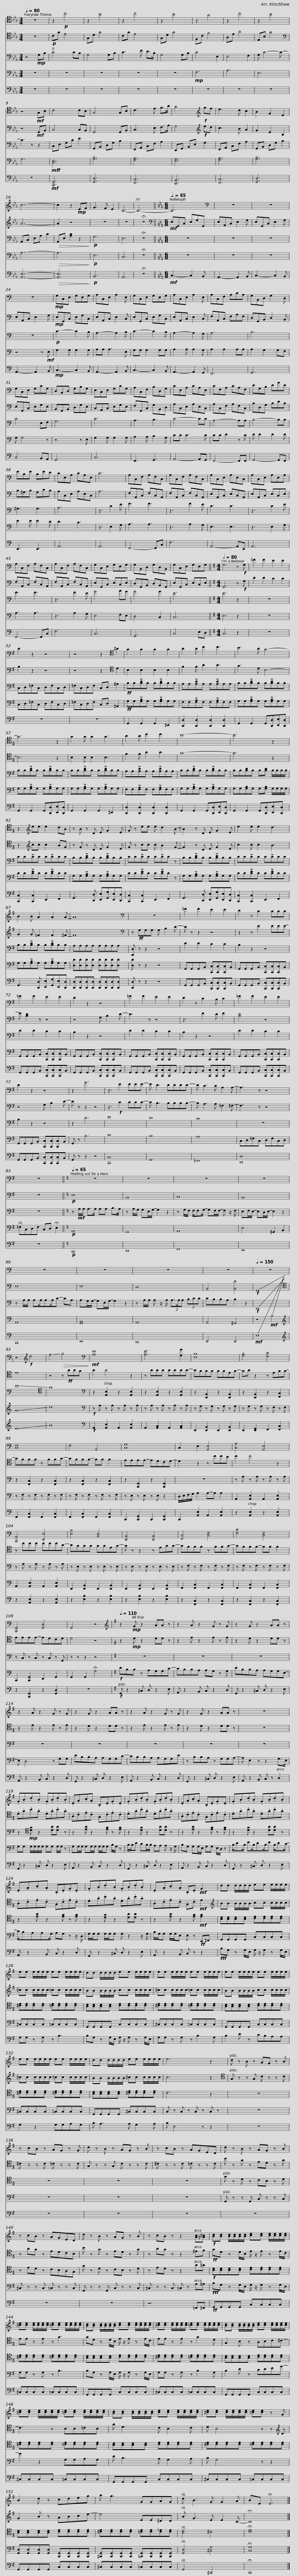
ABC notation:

X:1
%%score 1 2 3 4 5
L:1/8
Q:1/4=80
M:3/4
I:linebreak $
K:Eb
V:1 tenor
V:2 tenor
V:3 bass
V:4 bass
V:5 bass
V:1
 z6 | z2!p! c4 | z2 B4 | z2 c4 | z2 B4 | %5
 z2 A4 | z2 c4 | z2 B4 |$ z4!mf! G,B, | C4 CB, | %10
 G,4 G,B, | C3 E F>A | G4[K:treble]!f! gf | e3 d c2 | B2 G2 E2 | %15
 c6- |$ c2 z2!mp! EF | G3 F E2 | C6- | !fermata!C6- || %20
[K:C][M:6/8][Q:3/8=65] C6 |[K:bass] z6 | z6 | z6 |$!mp! G,C,E, G,E,G, | %25
 A,C,E, A,2 E, | G,C,E, G,E,G, | A,C,E, A,2 E, | A,C,F, A,CA, | G,B,,D, G,2 D, | %30
 G,C,E, G,CG, |$ D,B,,D, G,B,G, | E,C,E, G,CG, | A,C,F, B,D,G, | CE,A, CA,E, | %35
 CF,A, CA,F, | DG,B, DGD |$ EB,E B,ED | CE,A, CA,E, | C6 | %40
 A,C,F, A,F,C, | A,C,F, A,F,C, | A,C,E, A,E,C, | A,C,E, A,E,A, |$ A,C,F, A,F,C, | %45
 A,C,F, A,F,C, | G,C,E, G,E,G, | G,B,,D, G,D,B,, | G,C,E, G,E,G, ||[K:G][M:4/4][Q:1/2=80] G,6 z!f! G, | %50
 =F2 F2 E2 E2 |$ D2 z2 z4 | z4 z2[K:tenor] ^A2 | G2 G2 G2 G2 | A2 A c2 c3 | %55
 B3 A G4- |$ G6 z2 | G2 G G2 G3 | A2 A c2 c3 | B8- |$ %60
 B6 z2 | z2[K:treble] ee e2 dB | z B z D E G2 E | G z ee e d2 B- |$ B2 z D E G2 E | %65
 e2 e e2 d3 | B2 B A2 A2 A- | A8 |$[K:bass] z8 | =F2 F2 E2 E2 | %70
 D2 z C2 CCC | =F2 F2 E2 E2 | D2 z2 z4 |$ =F2 F2 E2 E2 | D2 z C2 B, C2 | %75
 =F2 F2 E2 E2 | D2 z2 z4 | z2 G6 |$ z3 E2 EEE- | E D3 DDDD- | %80
 D C3 C A,2 A,- | A,3 z z4 | z8 ||$[K:C][Q:1/4=65] z8 | z8 | %85
 z8 | z8 |$ z8 |[K:C] z8 | z8 | %90
 z8 |[Q:1/4=150] z8 |$ z4[K:treble]!f! d4 | !-(!f4!>(! !-)!g4!>)! |[K:bass]!mf! [A,E]8 | %95
 [A,E]6 [G,G]2 | [E,B,]8 |$ [G,B,]4 [F,C]4 | [C,F,]8 | F,4 A,,4 | %100
 [C,G,]8 | C,2 E,2 [A,,E,]4 |$ [C,A,]4 [A,,E,]4 | [C,,A,,]4 [E,,E,]4 | [E,B,]4 [B,,E,]4 | %105
 [E,,B,,]4 [E,,B,,]4 | [F,,C,]4 [C,F,]4 |$ [F,C]4 [C,F,]4 | [C,,G,,]4 [G,,D,]4 | G,,4 z4 | %110
[K:G][K:treble][Q:1/4=110] z2!mp! G z2 AA z | z2 A z2 G z G |$ z2 G z2 AA z | z2 A z2 G z G | z2 G z2 AA z | %115
 z2 A z2 G z G |$ z2 G z2 AA z | z8 | .G.B.d.B .G.B.d.B | .E.A.c.A .C.E.G.E |$ %120
 .G.B.d.B .G.B.d.B | .E.A.c.A .C.E.G.E | .G.B.d.B .G.B.d.B |$ .E.A.c.A .C.E.G.E | .G.B.d.B .G.B.d.B | %125
 .E.A.c.A .C.E!mf! G2 |$ dd d/d/d/d/ ee e/e/e/e/ | ee e/e/e/e/ ee e/e/e/e/ | dd d/d/d/d/ ee e/e/e/e/ |$ ee e/e/e/e/ ee e/e/e/e/ | %130
 ee e/e/e/e/ ee e/e/e/e/ | ee e/e/e/e/ ee e/e/e/e/ |$ dd d/d/d/d/ ee e/e/e/e/ | e6 z2 | d z B z AG z B | %135
 z cB z AG z G |$ d z B z AG z B | z cB z AGED | d z B z AG z B | z cB z AGED |$ %140
 d z B z AG z B | z cB z z2 [Ac][^A^c] |!f! [Bd][Bd] [Bd]/[Bd]/[Bd]/[Bd]/ [ce][ce] [ce]/[ce]/[ce]/[ce]/ |$ [^ce][ce] [ce]/[ce]/[ce]/[ce]/ [=ce][ce] [ce]/[ce]/[ce]/[ce]/ | [Bd][Bd] [Bd]/[Bd]/[Bd]/[Bd]/ [ce][ce] [ce]/[ce]/[ce]/[ce]/ | %145
 [^ce][ce] [ce]/[ce]/[ce]/[ce]/ [=ce][ce] [ce]/[ce]/[ce]/[ce]/ |$ [Bd][Bd] [Bd]/[Bd]/[Bd]/[Bd]/ [ce][ce] [ce]/[ce]/[ce]/[ce]/ | [^ce][ce] [ce]/[ce]/[ce]/[ce]/ [=ce][ce] [ce]/[ce]/[ce]/[ce]/ | [Bd][Bd] [Bd]/[Bd]/[Bd]/[Bd]/ [ce][ce] [ce]/[ce]/[ce]/[ce]/ |$ [^ce][ce] [ce]/[ce]/[ce]/[ce]/ [=ce][ce] z G | %150
 B2 d z cdeg | a g3 GGAG | d B3 G G2 A |$ BE !fermata!E6 |] %154
V:2
 z6 |!p! CG E4 | G,D G4 | CG E4 | G,D G4 | %5
 F,C F4 | A,E A4 | E,B, G4 |$[K:bass] z4!mf! G,,B,, | C,4 C,B,, | %10
 G,,4 G,,B,, | C,3 E, F,>A, | G,4[K:treble]!f! ed | c3 B A2 | G2 E2 B,2 | %15
 A6- |$ A2 z4 | z6 | z6 | !fermata!z6 || %20
[K:C][M:6/8][K:bass]!mf! E,G,,C, E,G,G,, | E,A,,C, E,2 G, | E,G,,C, E,2 G, | E,A,,C, E,2 G, |$!mp! E,G,,C, E,G,C, | %25
 E,A,,C, E,2 C, | E,G,,C, E,G,C, | E,A,,C, E,2 C, | F,A,,C, F,A,F, | D,G,,B,, D,2 B,, | %30
 E,G,,C, E,G,E, |$ B,,G,,B,, D,G,E, | C,A,,C, E,G,E, | F,G,,C, G,B,,D, | A,C,E, A,E,C, | %35
 A,C,F, A,F,C, | B,D,G, B,DB, |$ B,^G,B, G,CB, | A,C,E, A,E,C, | A,6 | %40
 F,A,,C, F,C,A,, | F,A,,C, F,C,A,, | E,A,,C, E,C,A,, | E,A,,C, E,C,E, |$ F,A,,C, F,C,A,, | %45
 F,A,,C, F,C,A,, | E,G,,C, E,C,E, | D,G,,B,, D,B,,G,, | E,G,,C, E,C,E, ||[K:G][M:4/4] G,,6 z!f! G, | %50
 D2 D2 C2 C2 |$ B,2 z2 z4 | z4 z2[K:tenor] D2 | B,2 B,2 B,2 B,2 | F2 F A2 A3 | %55
 G3 D B,4- |$ B,6 z2 | B,2 B, B,2 B,3 | F2 F A2 A3 | G8- |$ %60
 G6 z2 | z2[K:treble] cc c2 BG | z G z D E G2 E | G z cc c B2 G- |$ G2 z D E G2 E | %65
 c2 c c2 B3 | G2 G =F2 F2 ^F- | F8 |$[K:bass] z!ff! G,G,G, G, B,2 D- | D z z2 z4 | %70
 z2 z E2 EEE- | E [B,D]2 z z4 | z4 G, B,2 D- |$ D3 z z4 | z3 E2 D E2 | %75
 [B,D]4 z4 | z4 G, B,2 D- | D z z2 z4 |$ z3!f! C2 CCC- | C B,3 B,B,B,B,- | %80
 B, A,3 A, =F,2 ^F,- | F,3 z z4 | z8 ||$[K:C]!p! E,8 | B,,8 | %85
 C,8 | B,,8 |$ E,8 |[K:C] E,8 | D,8 | %90
 B,,4 [B,,D]4 |!f! !-(!G,,8 |$[K:tenor] !-)!E8 | z4 z!ff! AAG | A2 A4 z2 | %95
 z AAA AAAA- | AGGG GGEG- |$ GA z2 z EGG- | GFFF z FFG- | GFFF- FF F2 | %100
 EEEE- EDCD- | D2 z2 z ccB |$ c2 c4 z2 | z ccc cccA- | AGGG GGEG- | %105
 G z z2 z EGG- | GFFF z FFG- |$ GFFF- FF F2 | EEEE- EDCD | D4 z4 | %110
[K:G] z2!mp! D z2 DD z | z2 E z2 E z E |$ z2 D z2 DD z | z2 E z2 E z E | z2 D z2 DD z | %115
 z2 E z2 E z E |$ z2 D z2 DD z | z8 | .D.G.B.G .D.G.B.G | .A,.C.E.C .G,.C.E.C |$ %120
 .D.G.B.G .D.G.B.G | .A,.C.E.C .G,.C.E.C | .D.G.B.G .D.G.B.G |$ .A,.C.E.C .G,.C.E.C | .D.G.B.G .D.G.B.G | %125
 .A,.C.E.C .G,.C!mf! E2 |$[K:treble] BB B/B/B/B/ cc c/c/c/c/ | ^cc c/c/c/c/ =cc c/c/c/c/ | BB B/B/B/B/ cc c/c/c/c/ |$ ^cc c/c/c/c/ =cc c/c/c/c/ | %130
 BB B/B/B/B/ cc c/c/c/c/ | ^cc c/c/c/c/ =cc c/c/c/c/ |$ BB B/B/B/B/ ^cc c/c/c/c/ | c6 z2 |[K:tenor] G, z z G, C z z C | %135
 ^C z z C =C z z C |$ G, z z G, C z z C | ^C z z C =C z z C | B z G z ED z G | z AG z EDCB, |$ %140
 B z G z ED z G | z AG z z2 ^EF |!ff! GD z D/B,/ E/ z/ E z E/C/ |$ EE z E z G3 | GD z D/B,/ E/ z/ E z E/C/ | %145
 EE z E z G2 D |$ G,2 B, z A,B,C^C- | C3 z B,B,=CB, | G D3 C B,2 C |$ D B,4 z z[K:treble] D | %150
 G2 B z ABce- | e4 EE^DD | B G3 E E2 C- |$ !fermata!C8 |] %154
V:3
 z4!mp! G,B, | C4 CB, | G,4 G,B, | C3 E D>B, | G,4 G,B, | %5
 C4 E,2 | E,4 F,2 | G, C4- C- |$ C3 z z2 | C,E, G,C E2 | %10
 G,,B,, D,G, B,2 | F,,A,, C,F, A,2 | E,,G,, B,,E, G,2 | F,,A,, C,F, A,2 | G,,B,, D,G, B,2 | %15
 A,,C, E,A, C2 |$!>(! A,,E, [A,C]2 z2!>)! |!p! G,6 | E,6 | !fermata!z6 || %20
[K:C][M:6/8] z6 | z6 | z6 | z6 |$!p! C3- C2 B, | %25
 A,3- A,2 B, | C3- C2 B, | A,3- A,2 G, | A,6 | B,6 | %30
 C4 E,F, |$ G,6 | C6 | A,3 B,3 | C4- CC | %35
 A,4- A,A, | B,4- B,B, |$ ^G,3 G,3 | A,6 | z3 C2 E | %40
 F3 F3 | z3 F2 E | C3 C3 | z3 C2 E |$ F3 F3 | %45
 z3 F2 E | G4 AG | G4 G2 | E6 ||[K:G][M:4/4] E6 z2 | %50
 z8 |$ C,D,=F,C, D,F,C,D, | =F,C,D,F, C,D, ^A,2 |!ff! B,B,!>![B,D]B, B,!>![B,D]B,B, | A,A,!>![A,D]A, A,!>![A,D]A,A, | %55
 B,B,!>![B,D]B, B,!>![B,D]B,B, |$ B,B,!>![B,D]B, B,!>![B,D]B,B, | B,B,!>![B,D]B, B,!>![B,D]B,B, | A,A,!>![A,D]A, A,!>![A,D]A,A, | B,B,!>![B,D]B, B,!>![B,D]B,B, |$ %60
 B,B,[B,D]B, B,[B,D] B,/B,/B,/B,/ | CC!>!CC C!>!CCC | B,B,!>![B,D]B, B,!>![B,D]B,B, | CC!>!CC C!>!CC z |$ B,B,!>![B,D]B, B,!>![B,D]B,B, | %65
 CC!>!CC C!>!CCC | B,B,!>![B,D]B, B,!>![B,D]B,B, | A,A,A,A, A,A,A,A, |$ [D,,D,] z z2 z4 | D2 D2 C2 C2 | %70
 B,2 z2 z4 | D2 D2 C2 C2 | B,2 z2 z4 |$ D2 D2 C2 C2 | B,2 z2 z4 | %75
 D2 D2 C2 C2 | B,2 z2 z4 | z2 D6 |$ E8 | D8 | %80
 C8 | z8 | z8 ||$[K:C] z!mf! A,/A,/ A,>A, A,A, B,>A, | z A,/G,/ G,E,/G,/- G,2 z2 | %85
 z G,/F,/ F,/F,G,/- G,F,/F,/- F, z/ F,/ | E,F,/E,/- E,D,/E,/- E,2 z2 |$ z A,/A,/ A,A,/A,A,/C- CA, |[K:C] A,G,/G,/- G,E,/G,/- G,2 z2 | z A,/A,/ A, z/ A,/ (3A,3/2A,/A, (3B,CC | %90
 CB,B,A, B,2 z2 |!f! !-(!E,,8 |$ !-(!E8 |[K:tenor] !-)!G8 |[K:bass] z2 [A,,E,]2 z2 [A,,E,]2 | %95
 z2 [A,,E,]2 z2 [A,,E,]2 | z2 [E,,B,,]2 z2 [E,,B,,]2 |$ z2 [E,,B,,]2 z2 [F,,C,]2 | z2 [F,,C,]2 z2 [F,,C,]2 | z2 [F,,C,]2 z2 [F,,C,]2 | %100
 z2 [C,,G,,]2 z2 [C,,G,,]2 | z8 |$ z A, z A, z A, z A, | z A, z A, z A, z A, | z E, z E, z E, z E, | %105
 z E, z E, z E, z E, | z F, z F, z F, z F, |$ z F, z F, z F, z F, | z C, z C, z C, z G,, | z z z2 z4 | %110
[K:G] z8 | z8 |$ z8 | z8 | z8 | %115
 z8 |$ z8 | z8 | z2[K:tenor]!mp! [DG] z2 [DA][DA] z | z2 [EA] z2 [EG] z [EG] |$ %120
 z2 [DG] z2 [DA][DA] z | z2 [EA] z2 [EG] z [EG] | z2 [DG] z2 [DA][DA] z |$ z2 [EA] z2 [EG] z [EG] | z2 [DG] z2 [DA][DA] z | %125
 z2 [EA] z2 [EG]!mf! [EG]2 |$ [B,D][B,D][B,D][B,D] [CE][CE][CE][CE] | [^CE][CE][CE][CE] [=CE][CE][CE][CE] | [B,D][B,D][B,D][B,D] [CE][CE][CE][CE] |$ [^CE][CE][CE][CE] [=CE][CE][CE][CE] | %130
 [B,D][B,D][B,D][B,D] [CE][CE][CE][CE] | [^CE][CE][CE][CE] [=CE][CE][CE][CE] |$ [B,D][B,D][B,D][B,D] [^CE][CE][CE][CE] | C6 z2 | z8 | %135
 z8 |$ z8 | z8 | G z D z CB, z D | z ED z CB,A,G, |$ %140
 G z D z CB, z D | z ED z z2 A^A |!f! [B,D][B,D][B,D][B,D] [CE][CE][CE][CE] |$ [^CE][CE][CE][CE] [=CE][CE][CE][CE] | [B,D][B,D][B,D][B,D] [CE][CE][CE][CE] | %145
 [^CE][CE][CE][CE] [=CE][CE][CE][CE] |$ [B,D][B,D][B,D][B,D] [CE][CE][CE][CE] | [^CE][CE][CE][CE] [=CE][CE][CE][CE] | [B,D][B,D][B,D][B,D] [CE][CE][CE][CE] |$ [^CE][CE][CE][CE] [=CE][CE][CE][CE] | %150
 [B,D][B,D][B,D][B,D] [CE][CE][CE][CE] | [^CE][CE][CE][CE] [=CE][CE][C_E][CE] | [B,D]4 ^C4 |$ !fermata![CE]8 |] %154
V:4
 z6 | z6 | z6 | z6 | z6 | %5
!mp! F,6 | A,6 | E,6 |$ G,6 |!mf!!f! [C,E,]6 | %10
 [G,B,]6 | [F,A,]6 | [E,G,]6 | [F,A,]6 | [G,B,]6 | %15
 A,6- |$!>(! A,6!>)! |!p! E,6 | C,6 | !fermata!z6 || %20
[K:C][M:6/8] z6 | z6 | z6 | z4 z!mf! E, |$ G,2 G, G,2 G, | %25
 A,A, A,3 E, | G,G, G,2 G,G, | A,2 A, A,2 G, | A,2 A,2 A,A, | A,2 G,2 G,F, | %30
 G, G,4 z |$ z4 z E, | G,2 G, G,2 G, | A,2 A, B,2 G, | CC C3 C | %35
 CC D2 z C | D D2 D2 D |$ E2 E E2 D | D3 C3 | z3 E,2 G, | %40
 A,3 A,3 | z3 A,2 G, | E,3 E,3 | z3 E,2 G, |$ A,3 A,3 | %45
 z3 A,2 G, | E,4 F,E, | D,4 C,2 | C,6 ||[K:G][M:4/4] E,6 z2 | %50
 z8 |$ C,D,=F,C, D,F,C,D, | =F,C,D,F, C,D, ^A,,2 |!ff! G,G,!>![G,B,]G, G,!>![G,B,]G,G, | F,F,!>![F,A,]F, F,!>![F,A,]F,F, | %55
 G,G,!>![G,B,]G, G,!>![G,B,]G,G, |$ G,G,!>![G,B,]G, G,!>![G,B,]G,G, | G,G,!>![G,B,]G, G,!>![G,B,]G,G, | F,F,!>![F,A,]F, F,!>![F,A,]F,F, | G,G,!>![G,B,]G, G,!>![G,B,]G,G, |$ %60
 G,G,[G,B,]G, G,[G,B,] G,/G,/G,/G,/ | CC!>![CE]C C!>![CE]CC | G,G,!>![G,B,]G, G,!>![G,B,]G,G, | CC!>![CE]C C!>![CE]C z |$ G,G,!>![G,B,]G, G,!>![G,B,]G,G, | %65
 CC!>![CE]C C!>![CE]CC | G,G,!>![G,B,]G, G,!>![G,B,]G,G, | [D,D][D,D][D,D][D,D] [D,D][D,D][D,D][D,D] |$ [D,D] z z2 z4 | G,,G,,G,,B,, [C,,C,][C,,C,][C,,C,]B,, | %70
 G,,G,,G,,B,, [C,,C,][C,,C,][C,,C,]B,, | G,,G,,G,,B,, [C,,C,][C,,C,][C,,C,]B,, | G,,G,,G,,B,, [C,,C,][C,,C,][C,,C,]B,, |$ G,,G,,G,,B,, [C,,C,][C,,C,][C,,C,]B,, | G,,G,,G,,B,, [C,,C,][C,,C,][C,,C,]B,, | %75
 G,,G,,G,,B,, [C,,C,][C,,C,][C,,C,]B,, | G,,G,,G,,B,, [C,,C,][C,,C,][C,,C,]B,, | G,, z B,6 |$ C8 | B,8 | %80
 A,8 | C,D,=F,C, D,F,C,D, | =F,C,D,F, C,D, !fermata!E,2 ||$[K:C]!p! A,,8 | G,,8 | %85
 A,,8 | E,4 ^G,,2 B,,2 |$ A,,8 |[K:C] [G,,B,,]8 | A,,8 | %90
 A,,4 ^G,,4 | z4!mf! !-(!B,4 |$[K:treble] !-(!G8 | !-)!d8 |[K:bass]!f! z A, z A, z A, z A, | %95
 z A, z A, z A, z A, | z G, z G, z G, z G, |$ z G, z G, z F, z F, | z F, z F, z F, z F, | z F, z F, z F, z F, | %100
 z E, z E, z E, z2 | D,/E,/F,/G,/ A,2 A,-A, A,2 |$ A,,2 [A,,E,]2 A,,2 [A,,E,]2 | A,,2 [A,,E,]2 A,,2 [A,,E,]2 | E,,2 [E,,B,,]2 E,,2 [E,,B,,]2 | %105
 E,,2 [E,,B,,]2 E,,2 [E,,B,,]2 | F,,2 [F,,C,]2 F,,2 [F,,C,]2 |$ F,,2 [F,,C,]2 F,,2 [F,,C,]2 | C,,2 [C,,G,,]2 E,,2 G,,2 | G,,2 G,,2 !fermata!G,4 | %110
[K:G]!f! DB,B, z A,G,G,C- | CB,B,A, A,G, z G, |$ DB,B,A, A,G,G,E,- | E, D,4 z G,G, | DB,B,A, A,G,G,C- | %115
 CB,B,A, A,G,G,D |$ z B,B,A, z G,G,A,- | A, E,2 z z2 G,>E, | G,G, G,/G,/G,/G,/ G,G, G,/G,/ z | G,G,/G,/ G,G,/G,/ G,/G,/G, B,/G,/ z |$ %120
 B,/B,/D CB,/B,/ A,A, A, z/ G,/ | B,G, G,G,/E,/ G,G, E,/D,/ z | B,/DB,/ EB,/DB,/E B,/DC/- |$ C/B,A,A,G,/ A,G, z z/ D,/ | G,/G,/G, G,/G,/G, G, z2 z/ G,/ | %125
 B,/G,/G, G,/G,/E, E, z!ff! E,,^F,, |$ G,,G,,G,,G,, C,C,C,C, | ^C,C,C,C, =C,C,C,C, | G,,G,,G,,G,, C,C,C,C, |$ ^C,C,C,C, =C,C,C,C, | %130
 G,,G,,G,,G,, C,C,C,C, | ^C,C,C,C, =C,C,C,C, |$ G,,G,,G,,G,, ^C,C,C,C, | C, z C, z C, z C, z | z8 | %135
 z8 |$ z8 | z8 | G,, z z G,, C, z z C, | ^C, z z C, =C, z z C, |$ %140
 G,, z z G,, C, z z C, | ^C, z z C, =C, z A,^A, |!fff! B,G, z G,/E,/ G,/ z/ G, z G,/E,/ |$ G,G, z G, z B,3 | B,G, z G,/E,/ G,/ z/ G, z G,/E,/ | %145
 G,G, z G, z B,2 G, |$ B,2 D z CDEG- | G2 z2 G,G,A,G, | D B,3 A, G,2 A, |$ B, G,4 z z2 | %150
 [G,,D,][G,,D,][G,,D,][G,,D,] [C,,G,,][C,,G,,][C,,G,,][C,,G,,] | [^C,,G,,][C,,G,,][C,,G,,][C,,G,,] [=C,,G,,][C,,G,,][C,,G,,][C,,G,,] | [G,,D,]4 [^C,G,]4 |$ !fermata![C,G,]8 |] %154
V:5
 z6 | z6 | z6 | z6 | z6 | %5
 z6 | z6 | z6 |$ z6 |!mf! [C,,G,,]6 | %10
 [G,,D,]6 | [F,,C,]6 | [E,,B,,]6 | [F,,C,]6 | [G,,D,]6 | %15
 [A,,E,]6- |$!>(! [A,,E,]6!>)! |!p! B,,6 | A,,6 | !fermata!z6 || %20
[K:C][M:6/8]!mf! C,3- C,2 B,, | A,,3- A,,2 B,, | C,3- C,2 B,, | A,,3- A,,2 B,, |$!mp! C,3- C,2 B,, | %25
 A,,3- A,,2 B,, | C,3- C,2 B,, | A,,3- A,,2 G,, | F,,6 | G,,6 | %30
 C,4 B,,A,, |$ G,,6 | C,6 | F,,3 G,,3 | A,,4- A,,G,, | %35
 F,,4- F,,F,, | G,,4- G,,F,, |$ E,,3 E,,3 | A,,6 | A,,6 | %40
 F,,4- F,,C, | F,6 | A,,4- A,,E,, | A,,6 |$ F,,4- F,,C, | %45
 F,6 | C,6 | G,,6 | C,4 E,D, ||[K:G][M:4/4] C,6 z2 | %50
 z8 |$ z8 | z8 | G,,2 G,,2 G,,2 ^E,,2 | [D,,D,]2 [D,,D,]2 [D,,D,]2 [D,,D,]2 | %55
 G,,2 G,,2 G,,[D,,D,][E,,E,][D,,D,] |$ G,,2 G,,2 G,,[D,,D,][E,,E,][D,,D,] | G,,2 G,,2 G,,2 ^E,,2 | [D,,D,]2 [D,,D,]2 [D,,D,]2 [D,,D,]2 | G,,2 G,,2 G,,[D,,D,][E,,E,][D,,D,] |$ %60
 G,,2 G,,2 G,,[D,,D,][E,,E,][D,,D,] | [C,,C,]2 [C,,C,]2 E,,2 F,,2 | G,,3 [D,,D,] [E,,E,][G,,G,][E,,E,][D,,D,] | [C,,C,]2 [C,,C,]2 E,,2 F,,2 |$ G,,3 [D,,D,] [E,,E,][G,,G,][E,,E,][D,,D,] | %65
 [C,,C,]2 [C,,C,]2 E,,2 F,,2 | G,,3 [D,,D,] [E,,E,][G,,G,][E,,E,][D,,D,] | [D,,D,][D,,D,][D,,D,][D,,D,] [D,,D,][D,,D,][D,,D,][D,,D,] |$ [D,,D,] z z2 z4 | G,,G,,G,,B,, [C,,C,][C,,C,][C,,C,]B,, | %70
 G,,G,,G,,B,, [C,,C,][C,,C,][C,,C,]B,, | G,,G,,G,,B,, [C,,C,][C,,C,][C,,C,]B,, | G,,G,,G,,B,, [C,,C,][C,,C,][C,,C,]B,, |$ G,,G,,G,,B,, [C,,C,][C,,C,][C,,C,]B,, | G,,G,,G,,B,, [C,,C,][C,,C,][C,,C,]B,, | %75
 G,,G,,G,,B,, [C,,C,][C,,C,][C,,C,]B,, | G,,G,,G,,B,, [C,,C,][C,,C,][C,,C,]B,, | G,, z z2 z4 |$ [C,,C,]8 | G,,8 | %80
 =F,,8 | [D,,D,]8 | z8 ||$[K:C]!p! C,,8 | D,,8 | %85
 F,,8 | E,,8 |$ C,,8 |[K:C] E,,8 | D,,8 | %90
 E,,4 E,,4 |!mf! !-(!E,8 |$[K:treble] !-(!E8 | !-)!B8 |[K:bass]!f! A,,2 [A,,E,]2 A,,2 [A,,E,]2 | %95
 A,,2 [A,,C,]2 A,,2 [A,,C,]2 | E,,2 [E,,B,,]2 E,,2 [E,,B,,]2 |$ E,,2 [E,,G,,]2 F,,2 [F,,C,]2 | F,,2 [F,,C,]2 F,,2 [F,,C,]2 | F,,2 [F,,C,]2 F,,2 [F,,C,]2 | %100
 C,,2 [C,,G,,]2 C,,2 [C,,G,,]2 | C,,2 [A,,E,]2 A,,2 [A,,E,]2 |$ z2 [A,,E,]2 z2 [A,,E,]2 | z2 [A,,E,]2 z2 [A,,E,]2 | z2 [E,B,]2 z2 [E,B,]2 | %105
 z2 [E,B,]2 z2 [E,B,]2 | z2 [F,,C,]2 z2 [F,,C,]2 |$ z2 [F,,C,]2 z2 [F,,C,]2 | z2 [C,,G,,]2 z2 [G,,D,]2 | z8 | %110
[K:G]!f! G,, z2 ^C, D, z2 E, | A,, z2 B,, C, z2 D, |$ G,, z2 ^C, D, z2 E, | A,, z2 B,, C, z2 D, | G,, z2 ^C, D, z2 E, | %115
 A,, z2 B,, C, z2 D, |$ G,, z2 ^C, D, z2 E, | A,, z2 B,, C, z D,2 | G,, z2 ^C, D, z2 E, | A,, z2 B,, C, z2 D, |$ %120
 G,, z2 ^C, D, z2 E, | A,, z2 B,, C, z2 D, | G,, z2 ^C, D, z2 E, |$ A,, z2 B,, C, z2 D, | G,, z2 ^C, D, z2 E, | %125
 A,, z2 B,, C, z z2 |$!fff! B,G, z G,/E,/ G,/ z/ G, z G,/E,/ | G,G, z G, z B,3 | B,G, z G,/E,/ G,/ z/ G, z G,/E,/ |$ G,G, z G, z B,2 G, | %130
 B,2 D z CB,A,A, | G,2 z2 G,G,A,G, |$ B, A,3 A, G,2 A, | B, E,4 z z2 | z8 | %135
 z8 |$ z8 | z8 | z8 | z8 |$ %140
 z8 | z6 =F,,^F,, |!ff! G,,G,,G,,G,, C,C,C,C, |$ ^C,C,C,C, =C,C,C,C, | G,,G,,G,,G,, C,C,C,C, | %145
 ^C,C,C,C, =C,C,C,C, |$ G,,G,,G,,G,, C,C,C,C, | ^C,C,C,C, =C,C,C,C, | G,,G,,G,,G,, C,C,C,C, |$ ^C,C,C,C, =C,C,C,C, | %150
 G,,G,,G,,G,, C,C,C,C, | ^C,C,C,C, =C,C,C,C, | G,,4 ^C,,4 |$ !fermata!C,,8 |] %154
